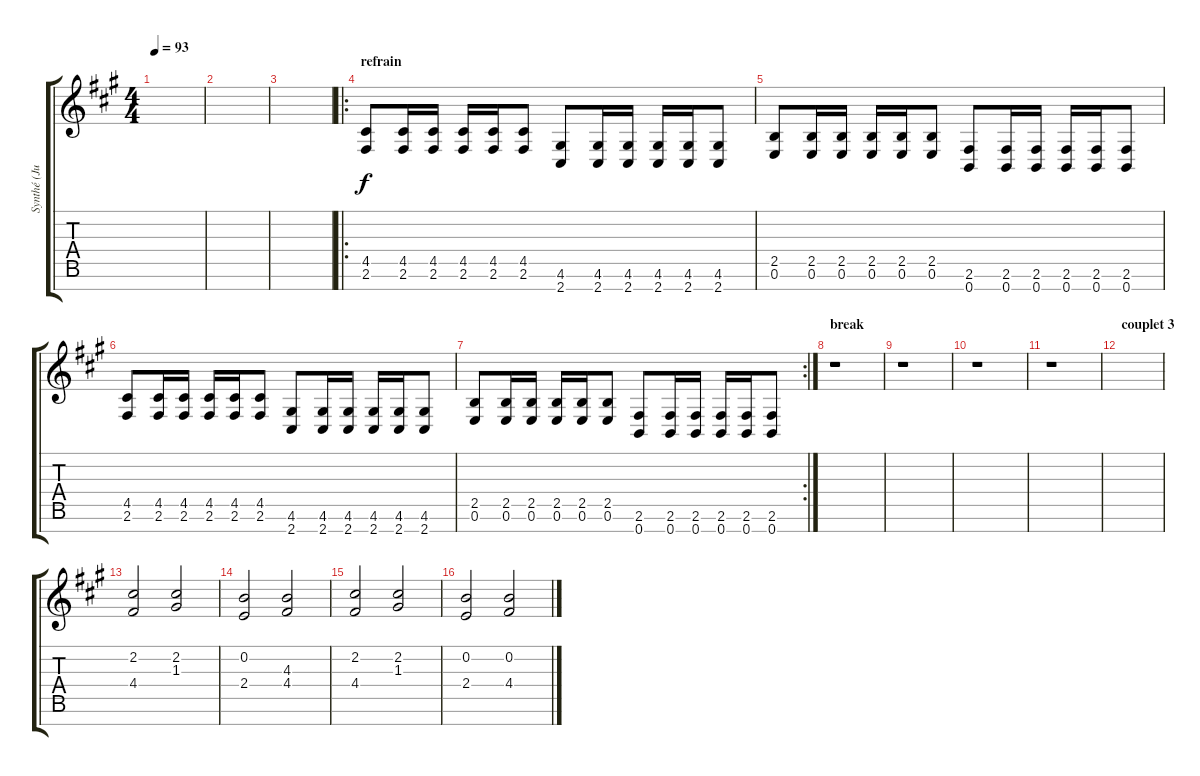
\track ("Synthé (Ju)" "Synthé (Ju") {instrument synthbass1}
\staff {score tabs}
\tuning (E4 B3 G3 D3 A2 E2 B1) {hide}
\ts (4 4)
\tempo 93
\clef g2
\ks a
|
|
|
\ro
\section ("" "refrain")
(4.5 2.6).8 (4.5 2.6).16 (4.5 2.6).16 (4.5 2.6).16 (4.5 2.6).16 (4.5 2.6).8 (4.6 2.7).8 (4.6 2.7).16 (4.6 2.7).16 (4.6 2.7).16 (4.6 2.7).16 (4.6 2.7).8 |
(2.5 0.6).8 (2.5 0.6).16 (2.5 0.6).16 (2.5 0.6).16 (2.5 0.6).16 (2.5 0.6).8 (2.6 0.7).8 (2.6 0.7).16 (2.6 0.7).16 (2.6 0.7).16 (2.6 0.7).16 (2.6 0.7).8 |
(4.5 2.6).8 (4.5 2.6).16 (4.5 2.6).16 (4.5 2.6).16 (4.5 2.6).16 (4.5 2.6).8 (4.6 2.7).8 (4.6 2.7).16 (4.6 2.7).16 (4.6 2.7).16 (4.6 2.7).16 (4.6 2.7).8 |
\rc 2
(2.5 0.6).8 (2.5 0.6).16 (2.5 0.6).16 (2.5 0.6).16 (2.5 0.6).16 (2.5 0.6).8 (2.6 0.7).8 (2.6 0.7).16 (2.6 0.7).16 (2.6 0.7).16 (2.6 0.7).16 (2.6 0.7).8 |
\section ("" "break")
r.1 |
r.1 |
r.1 |
r.1 |
\section ("" "couplet 3")
|
(2.2 4.4).2{volume 11 instrument cello} (2.2 1.3).2 |
(0.2 2.4).2 (4.3 4.4).2 |
(2.2 4.4).2{volume 11 instrument cello} (2.2 1.3).2 |
(0.2 2.4).2 (0.2 4.4).2
